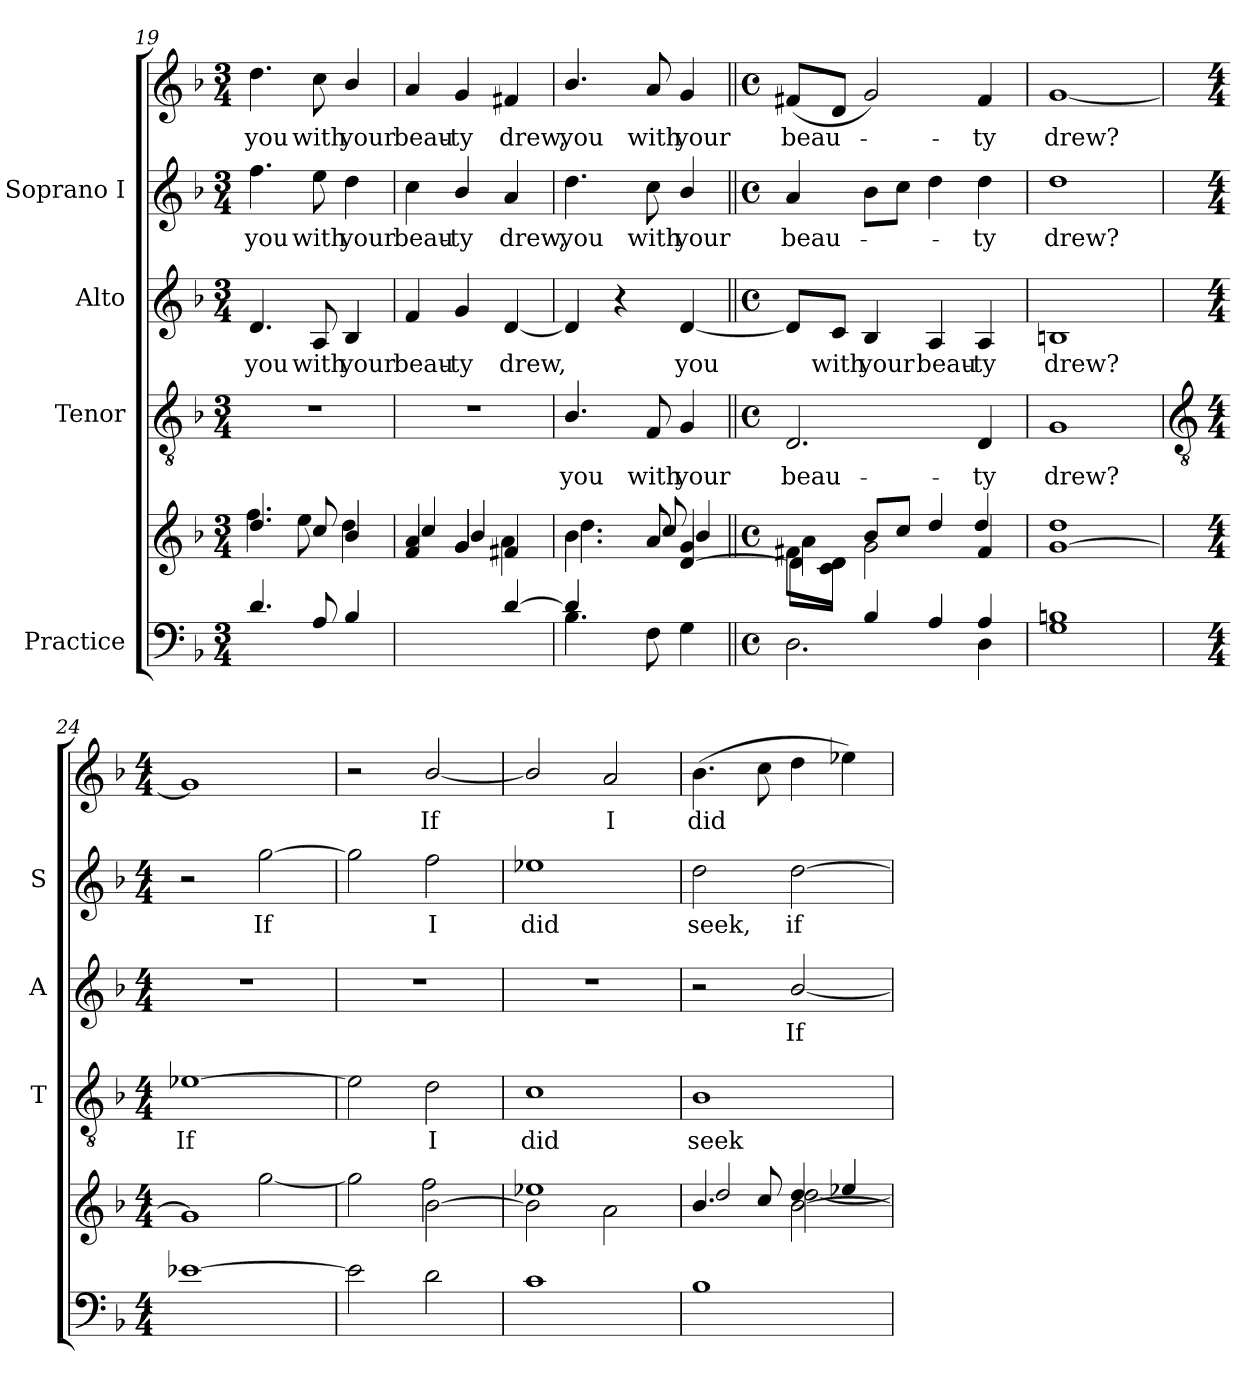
**kern	**kern	**kern	**text	**kern	**text	**kern	**text	**kern	**text
*part4	*part4	*part3	*part3	*part2	*part2	*part1	*part1	*part1	*part1
*staff6	*staff5	*staff4	*staff4	*staff3	*staff3	*staff2	*staff2	*staff1	*staff1
*I"Practice	*	*I"Tenor	*	*I"Alto	*	*I"Soprano I	*	*	*
*	*	*I'T	*	*I'A	*	*I'S	*	*	*
*clefF4	*clefG2	*clefGv2	*	*clefG2	*	*clefG2	*	*clefG2	*
*k[b-]	*k[b-]	*k[b-]	*	*k[b-]	*	*k[b-]	*	*k[b-]	*
*F:	*F:	*F:	*	*F:	*	*F:	*	*F:	*
*M3/4	*M3/4	*M3/4	*	*M3/4	*	*M3/4	*	*M3/4	*
=19	=19	=19	=19	=19	=19	=19	=19	=19	=19
*^	*	*	*	*	*	*	*	*	*
!	!LO:N:vis=1	!	!LO:N:vis=1	!	!	!LO:LY:b	!	!LO:LY:b	!	!LO:LY:b
*	*	*^	*	*	*	*	*	*	*	*
4.d	2.ryy	4.dd	4.ff	2.r	.	4.d	you	4.ff	you	4.dd	you
!	!	!	!	!	!	!	!LO:LY:b	!	!LO:LY:b	!	!LO:LY:b
8A	.	8cc	8ee	.	.	8A	with	8ee	with	8cc	with
!	!	!	!	!	!	!	!LO:LY:b	!	!LO:LY:b	!	!LO:LY:b
4B-	.	4b-/	4dd	.	.	4B-	your	4dd	your	4b-/	your
=20	=20	=20	=20	=20	=20	=20	=20	=20	=20	=20	=20
!	!LO:N:vis=1	!	!	!LO:N:vis=1	!	!	!LO:LY:b	!	!LO:LY:b	!	!LO:LY:b
*	*	*	*^	*	*	*	*	*	*	*	*
2ryy	2.ryy	4a	4cc/	4f	2.r	.	4f	beau-	4cc	beau-	4a	beau-
!	!	!	!	!	!	!	!	!LO:LY:b	!	!LO:LY:b	!	!LO:LY:b
.	.	4g	4b-/	4g	.	.	4g	-ty	4b-/	-ty	4g	-ty
!	!	!	!	!	!	!	!	!LO:LY:b	!	!LO:LY:b	!	!LO:LY:b
[4d	.	4f#X	4a	4ryy	.	.	[4d	drew,	4a	drew,	4f#X	drew,
=21	=21	=21	=21	=21	=21	=21	=21	=21	=21	=21	=21	=21
!	!	!	!	!	!	!LO:LY:b	!	!	!	!LO:LY:b	!	!LO:LY:b
4d/]	4.B-\	4.b-\	4.dd	4ryy	4.B-/	you	4d]	.	4.dd	you	4.b-/	you
2ryy	.	.	.	4ryy	.	.	4r	.	.	.	.	.
!	!	!	!	!	!	!LO:LY:b	!	!	!	!LO:LY:b	!	!LO:LY:b
.	8F	8a/	8cc/	.	8F	with	.	.	8cc	with	8a	with
!	!	!	!	!	!	!LO:LY:b	!	!LO:LY:b	!	!LO:LY:b	!	!LO:LY:b
.	4G	4g	4b-/	[4d	4G	your	[4d	you	4b-/	your	4g	your
=22||	=22||	=22||	=22||	=22||	=22||	=22||	=22||	=22||	=22||	=22||	=22||	=22||
*M4/4	*	*M4/4	*	*	*M4/4	*	*M4/4	*	*M4/4	*	*M4/4	*
*met(c)	*	*met(c)	*	*	*met(c)	*	*met(c)	*	*met(c)	*	*met(c)	*
!	!	!	!	!	!	!LO:LY:b	!	!	!	!LO:LY:b	!	!LO:LY:b
4ryy	2.D\	8f#X\L	4a	8d\L]	2.D	beau-	8d/L]	.	4a	beau-	(<8f#XL	beau-
!	!	!	!	!	!	!	!	!LO:LY:b	!	!	!	!
.	.	8d\J	.	8c\ 8d\J	.	.	8c/J	with	.	.	8dJ	.
!	!	!	!	!	!	!	!	!LO:LY:b	!	!	!	!
4B-/	.	2g\	8b-/L	2.ryy	.	.	4B-	your	8b-L	.	2g)	.
.	.	.	8cc/J	.	.	.	.	.	8ccJ	.	.	.
!	!	!	!	!	!	!	!	!LO:LY:b	!	!	!	!
4A/	.	.	4dd/	.	.	.	4A	beau-	4dd	.	.	.
!	!	!	!	!	!	!LO:LY:b	!	!LO:LY:b	!	!LO:LY:b	!	!LO:LY:b
4A	4D	4f#	4dd/	.	4D	-ty	4A	-ty	4dd	ty	4f#	ty
*	*	*	*v	*v	*	*	*	*	*	*	*	*
=23	=23	=23	=23	=23	=23	=23	=23	=23	=23	=23	=23
!	!	!	!	!	!LO:LY:b	!	!LO:LY:b	!	!LO:LY:b	!	!LO:LY:b
1Bn	1G	[1g	1dd	1G	drew?	1Bn	drew?	1dd	drew?	[1g	drew?
*v	*v	*	*	*	*	*	*	*	*	*	*
*	*v	*v	*	*	*	*	*	*	*	*
!!LO:LB:g=z
=24	=24	=24	=24	=24	=24	=24	=24	=24	=24
*	*	*clefGv2	*	*	*	*	*	*	*
*M4/4	*M4/4	*M4/4	*	*M4/4	*	*M4/4	*	*M4/4	*
*^	*^	*	*	*	*	*	*	*	*
*	*	*	*^	*	*	*	*	*	*	*	*
!	!	!	!	!	!	!LO:LY:b	!	!	!	!	!	!
*v	*v	*	*	*	*	*	*	*	*	*	*	*
[1e-X	1g/]	2ryy	1ryy	[1e-X	If	1r	.	2r	.	1g]	.
!	!	!	!	!	!	!	!	!	!LO:LY:b	!	!
.	.	[2gg\	.	.	.	.	.	[2gg	If	.	.
=25	=25	=25	=25	=25	=25	=25	=25	=25	=25	=25	=25
2e-]	2ryy	2gg\]	1ryy	2e-]	.	1r	.	2gg]	.	2r	.
!	!	!	!	!	!LO:LY:b	!	!	!	!LO:LY:b	!	!LO:LY:b
2d	[2b-\	2ff\	.	2d	I	.	.	2ff	I	[2b-/	If
=26	=26	=26	=26	=26	=26	=26	=26	=26	=26	=26	=26
!	!	!	!	!	!LO:LY:b	!	!	!	!LO:LY:b	!	!
1c	2b-\]	1ee-X\	1ryy	1c	did	1r	.	1ee-X	did	2b-/]	.
!	!	!	!	!	!	!	!	!	!	!	!LO:LY:b
.	2a\	.	.	.	.	.	.	.	.	2a	I
=27	=27	=27	=27	=27	=27	=27	=27	=27	=27	=27	=27
!	!	!	!	!	!LO:LY:b	!	!	!	!LO:LY:b	!	!LO:LY:b
1B-	4.b-/	2dd/	2ryy	1B-	seek	2r	.	2dd	seek,	(>4.b-	did
.	8cc/	.	.	.	.	.	.	.	.	8cc	.
!	!	!	!	!	!	!	!LO:LY:b	!	!LO:LY:b	!	!
.	4dd/	[2dd\	[2b-\	.	.	[2b-/	If	[2dd	if	4dd	.
.	4ee-X/	.	.	.	.	.	.	.	.	4ee-X)	.
*	*v	*v	*v	*	*	*	*	*	*	*	*
=	=	=	=	=	=	=	=	=	=
*-	*-	*-	*-	*-	*-	*-	*-	*-	*-
